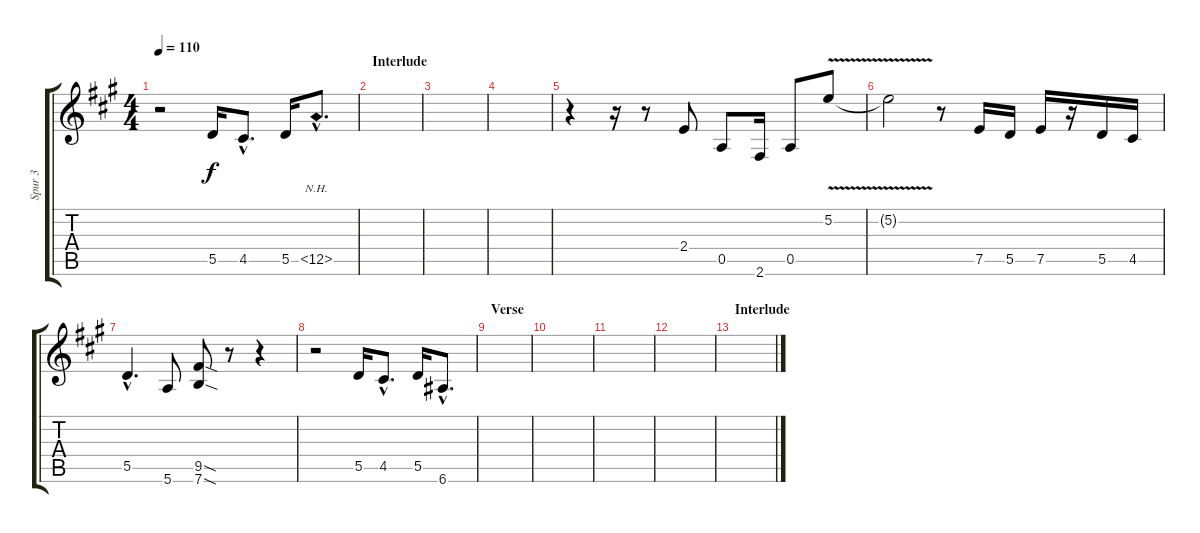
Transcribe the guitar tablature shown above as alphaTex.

\track ("Spur 3" "Spur 3") {instrument distortionguitar}
\staff {score tabs}
\tuning (E4 B3 G3 D3 A2 E2) {hide}
\ts (4 4)
\tempo 110
\clef g2
\ks a
r.2{dy f instrument distortionguitar} 5.5.16 4.5{hac}.8{d} 5.5.16 1.5{nh hac}.8{d} |
\section ("" "Interlude")
|
|
|
r.4 r.16 r.8 2.4.8 0.5.8 2.6.16 0.5.8 5.2{v}.8 |
5.2{t}.2 r.8 7.5.16 5.5.16 7.5.16 r.16 5.5.16 4.5.16 |
5.5{hac}.4{d} 5.6.8 (9.5{sod} 7.6{sod}).8 r.8 r.4 |
r.2 5.5.16 4.5{hac}.8{d} 5.5.16 6.6{hac}.8{d} |
\section ("" "Verse")
|
|
|
|
\section ("" "Interlude")
